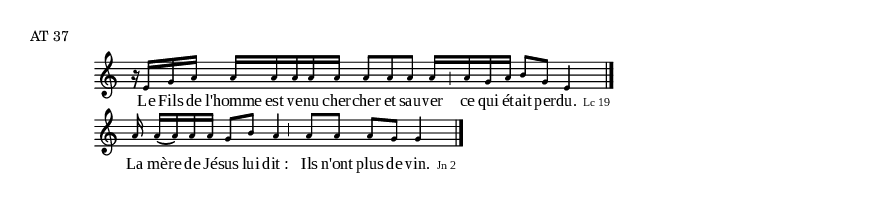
\version "2.14.0"
 \include "definitions.ly"
\markup {AT  37}


\relative a' { 
	\new Staff {
		\cadenzaOn
		\set Staff.instrumentName = \markup{ \center-column {  } }
		r16 e16[ g a]
		\times 2/5 {a16[a a a a]}
		\times 2/3 { a8[ a a] }
		a16[\cesurebasse \pespace a g a]
		b8[ g] e4
		\endBar
	}

	\addlyrics {
Le Fils de l'homme est ve -- nu cher -- cher et sau -- ver ce qui ét -- ait per -- du.	
		\markup { \citation #"Lc 19" } 
	}
}


\relative a' { 
	\new Staff {
		\cadenzaOn
		\set Staff.instrumentName = \markup{ \center-column {  } }
a16
a[\( a\) a a]
g8[ b]
a4
\cesure\pespace 
a8[ a]
a[ g]
g4
		\endBar
	}

	\addlyrics {
La mè -- re de Jé -- sus lui "dit :" Ils n'ont plus de vin.	
		\markup { \citation #"Jn 2" } 
	}
}


